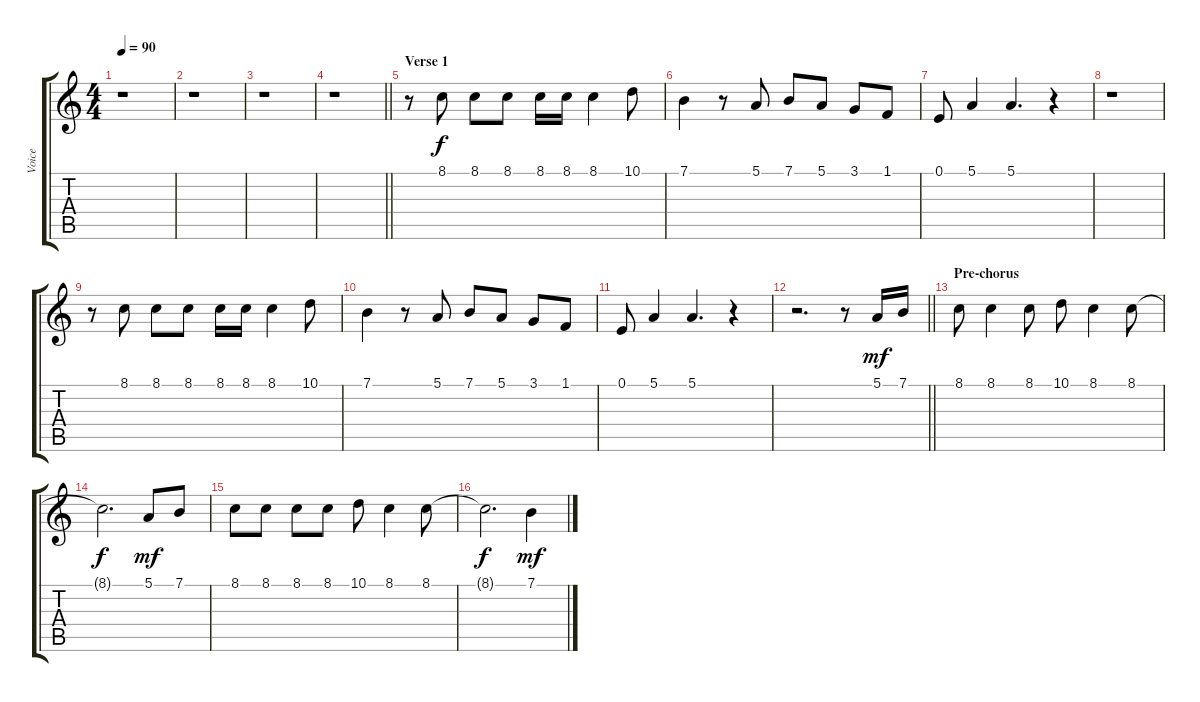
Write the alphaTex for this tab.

\track ("Voice" "Voice") {instrument altosax}
\staff {score tabs}
\tuning (E4 B3 G3 D3 A2 E2) {hide}
\ts (4 4)
\tempo 90
\clef g2
\ks c
r.1{dy f instrument altosax} |
r.1 |
r.1 |
\barLineRight lightlight
r.1 |
\section ("" "Verse 1")
r.8 8.1.8 8.1.8 8.1.8 8.1.16 8.1.16 8.1.4 10.1.8 |
7.1.4 r.8 5.1.8 7.1.8 5.1.8 3.1.8 1.1.8 |
0.1.8 5.1.4 5.1.4{d} r.4 |
r.1 |
r.8 8.1.8 8.1.8 8.1.8 8.1.16 8.1.16 8.1.4 10.1.8 |
7.1.4 r.8 5.1.8 7.1.8 5.1.8 3.1.8 1.1.8 |
0.1.8 5.1.4 5.1.4{d} r.4 |
\barLineRight lightlight
r.2{d} r.8 5.1.16{dy mf} 7.1.16 |
\section ("" "Pre-chorus")
8.1.8 8.1.4 8.1.8 10.1.8 8.1.4 8.1.8 |
8.1{t}.2{d dy f} 5.1.8{dy mf} 7.1.8 |
8.1.8 8.1.8 8.1.8 8.1.8 10.1.8 8.1.4 8.1.8 |
8.1{t}.2{d dy f} 7.1.4{dy mf}
